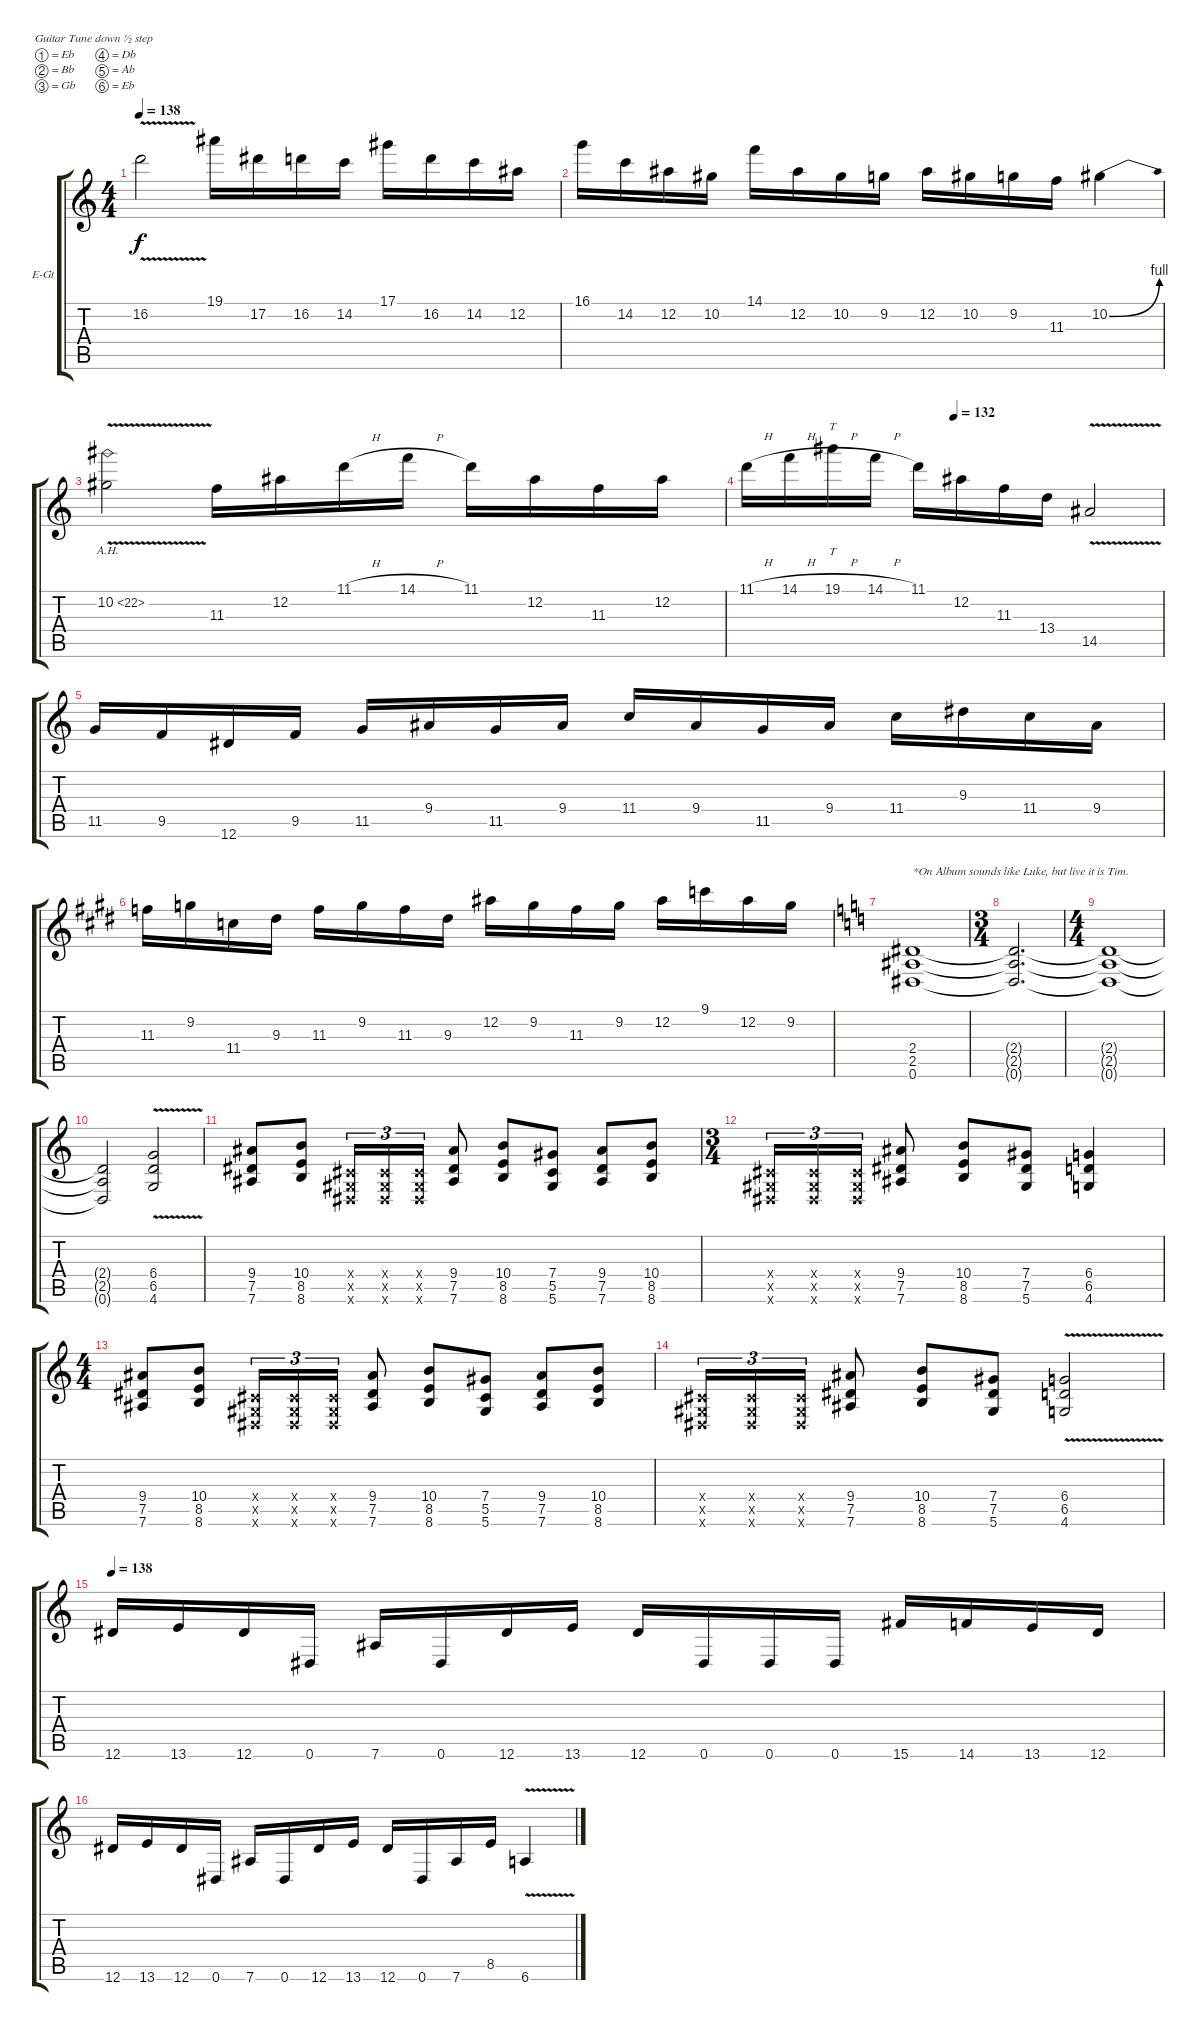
\bracketExtendMode groupsimilarinstruments
\firstSystemTrackNameOrientation horizontal
\otherSystemsTrackNameOrientation horizontal
\track ("Luke Hoskin" "E-Gt") {instrument overdrivenguitar}
\staff {score tabs}
\tuning (Eb4 Bb3 Gb3 Db3 Ab2 Eb2)
\ts (4 4)
\tempo 138
\clef g2
\ks c
16.2{v}.2{dy f} 19.1.16 17.2.16 16.2.16 14.2.16 17.1.16 16.2.16 14.2.16 12.2.16 |
16.1.16 14.2.16 12.2.16 10.2.16 14.1.16 12.2.16 10.2.16 9.2.16 12.2.16 10.2.16 9.2.16 11.3.16 10.2{be (bend 0 0 60 4)}.4 |
10.2{ah 12 v}.2 11.3.16 12.2.16 11.1{h}.16 14.1{h}.16 11.1.16 12.2.16 11.3.16 12.2.16 |
\tempo (132 0.5)
11.1{h}.16 14.1{h}.16 19.1{h}.16{tt} 14.1{h}.16 11.1.16 12.2.16 11.3.16 13.4.16 14.5{v}.2 |
11.5.16 9.5.16 12.6.16 9.5.16 11.5.16 9.4.16 11.5.16 9.4.16 11.4.16 9.4.16 11.5.16 9.4.16 11.4.16 9.3.16 11.4.16 9.4.16 |
\ks e
11.3.16 9.2.16 11.4.16 9.3.16 11.3.16 9.2.16 11.3.16 9.3.16 12.2.16 9.2.16 11.3.16 9.2.16 12.2.16 9.1.16 12.2.16 9.2.16 |
\ks c
(2.4 2.5 0.6).1{txt "*On Album sounds like Luke, but live it is Tim."} |
\ts (3 4)
\beaming (8 2 2 2)
(2.4{t} 2.5{t} 0.6{t}).2{d} |
\ts (4 4)
\beaming (8 2 2 2 2)
(2.4{t} 2.5{t} 0.6{t}).1 |
(2.4{t} 2.5{t} 0.6{t}).2 (6.4{v} 6.5{v} 4.6{v}).2 |
(9.4 7.5 7.6).8 (10.4 8.5 8.6).8 (0.4{x} 0.5{x} 0.6{x}).16{tu (3 2)} (0.4{x} 0.5{x} 0.6{x}).16{tu (3 2)} (0.4{x} 0.5{x} 0.6{x}).16{tu (3 2)} (9.4 7.5 7.6).8 (10.4 8.5 8.6).8 (7.4 5.5 5.6).8 (9.4 7.5 7.6).8 (10.4 8.5 8.6).8 |
\ts (3 4)
\beaming (8 2 2 2 2)
(0.4{x} 0.5{x} 0.6{x}).16{tu (3 2)} (0.4{x} 0.5{x} 0.6{x}).16{tu (3 2)} (0.4{x} 0.5{x} 0.6{x}).16{tu (3 2)} (9.4 7.5 7.6).8 (10.4 8.5 8.6).8 (7.4 7.5 5.6).8 (6.4 6.5 4.6).4 |
\ts (4 4)
\beaming (8 2 2 2 2)
(9.4 7.5 7.6).8 (10.4 8.5 8.6).8 (0.4{x} 0.5{x} 0.6{x}).16{tu (3 2)} (0.4{x} 0.5{x} 0.6{x}).16{tu (3 2)} (0.4{x} 0.5{x} 0.6{x}).16{tu (3 2)} (9.4 7.5 7.6).8 (10.4 8.5 8.6).8 (7.4 5.5 5.6).8 (9.4 7.5 7.6).8 (10.4 8.5 8.6).8 |
(0.4{x} 0.5{x} 0.6{x}).16{tu (3 2)} (0.4{x} 0.5{x} 0.6{x}).16{tu (3 2)} (0.4{x} 0.5{x} 0.6{x}).16{tu (3 2)} (9.4 7.5 7.6).8 (10.4 8.5 8.6).8 (7.4 7.5 5.6).8 (6.4{v} 6.5{v} 4.6{v}).2 |
\tempo 138
12.6.16 13.6.16 12.6.16 0.6.16 7.6.16 0.6.16 12.6.16 13.6.16 12.6.16 0.6.16 0.6.16 0.6.16 15.6.16 14.6.16 13.6.16 12.6.16 |
12.6.16 13.6.16 12.6.16 0.6.16 7.6.16 0.6.16 12.6.16 13.6.16 12.6.16 0.6.16 7.6.16 8.5.16 6.6{v}.4
